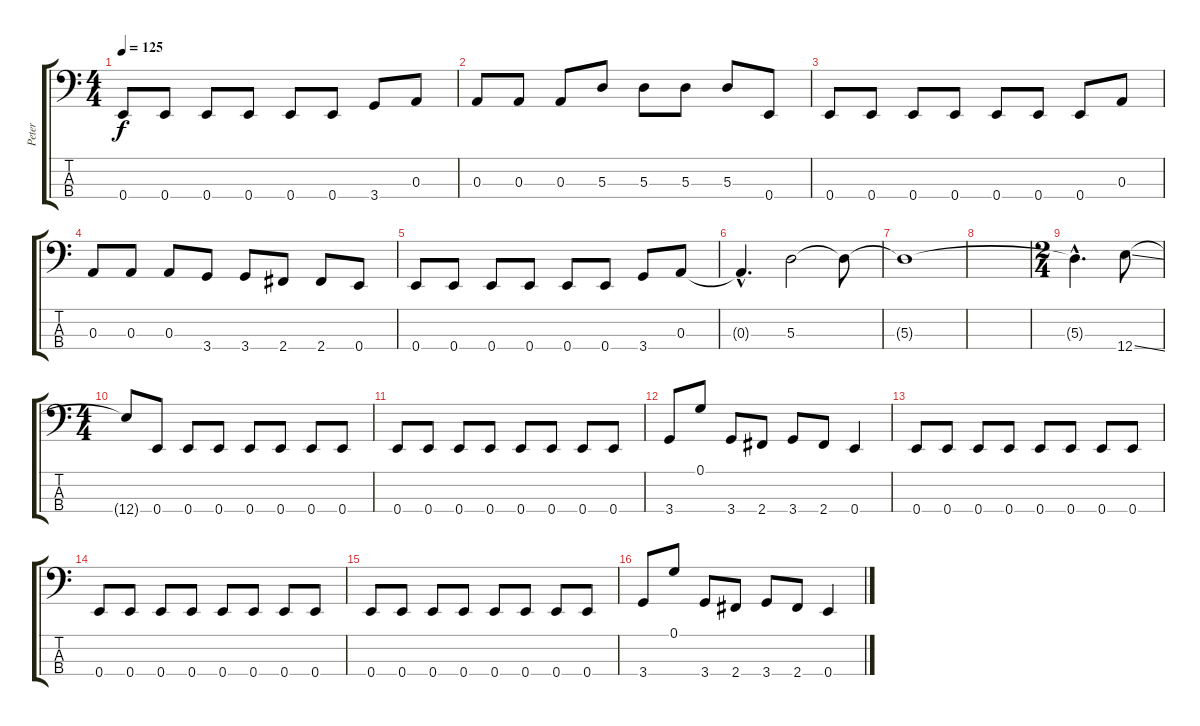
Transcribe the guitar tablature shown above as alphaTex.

\track ("Peter" "Peter") {instrument electricbasspick}
\staff {score tabs}
\tuning (G2 D2 A1 E1) {hide}
\ts (4 4)
\tempo 125
\clef f4
\ks c
0.4.8{dy f} 0.4.8 0.4.8 0.4.8 0.4.8 0.4.8 3.4.8 0.3.8 |
0.3.8 0.3.8 0.3.8 5.3.8 5.3.8 5.3.8 5.3.8 0.4.8 |
0.4.8 0.4.8 0.4.8 0.4.8 0.4.8 0.4.8 0.4.8 0.3.8 |
0.3.8 0.3.8 0.3.8 3.4.8 3.4.8 2.4.8 2.4.8 0.4.8 |
0.4.8 0.4.8 0.4.8 0.4.8 0.4.8 0.4.8 3.4.8 0.3.8 |
0.3{hac t}.4{d} 5.3.2 5.3{t}.8 |
5.3{t}.1 |
|
\ts (2 4)
5.3{hac t}.4{d} 12.4{ss}.8 |
\ts (4 4)
12.4{t}.8 0.4.8 0.4.8 0.4.8 0.4.8 0.4.8 0.4.8 0.4.8 |
0.4.8 0.4.8 0.4.8 0.4.8 0.4.8 0.4.8 0.4.8 0.4.8 |
3.4.8 0.1.8 3.4.8 2.4.8 3.4.8 2.4.8 0.4.4 |
0.4.8 0.4.8 0.4.8 0.4.8 0.4.8 0.4.8 0.4.8 0.4.8 |
0.4.8 0.4.8 0.4.8 0.4.8 0.4.8 0.4.8 0.4.8 0.4.8 |
0.4.8 0.4.8 0.4.8 0.4.8 0.4.8 0.4.8 0.4.8 0.4.8 |
3.4.8 0.1.8 3.4.8 2.4.8 3.4.8 2.4.8 0.4.4
